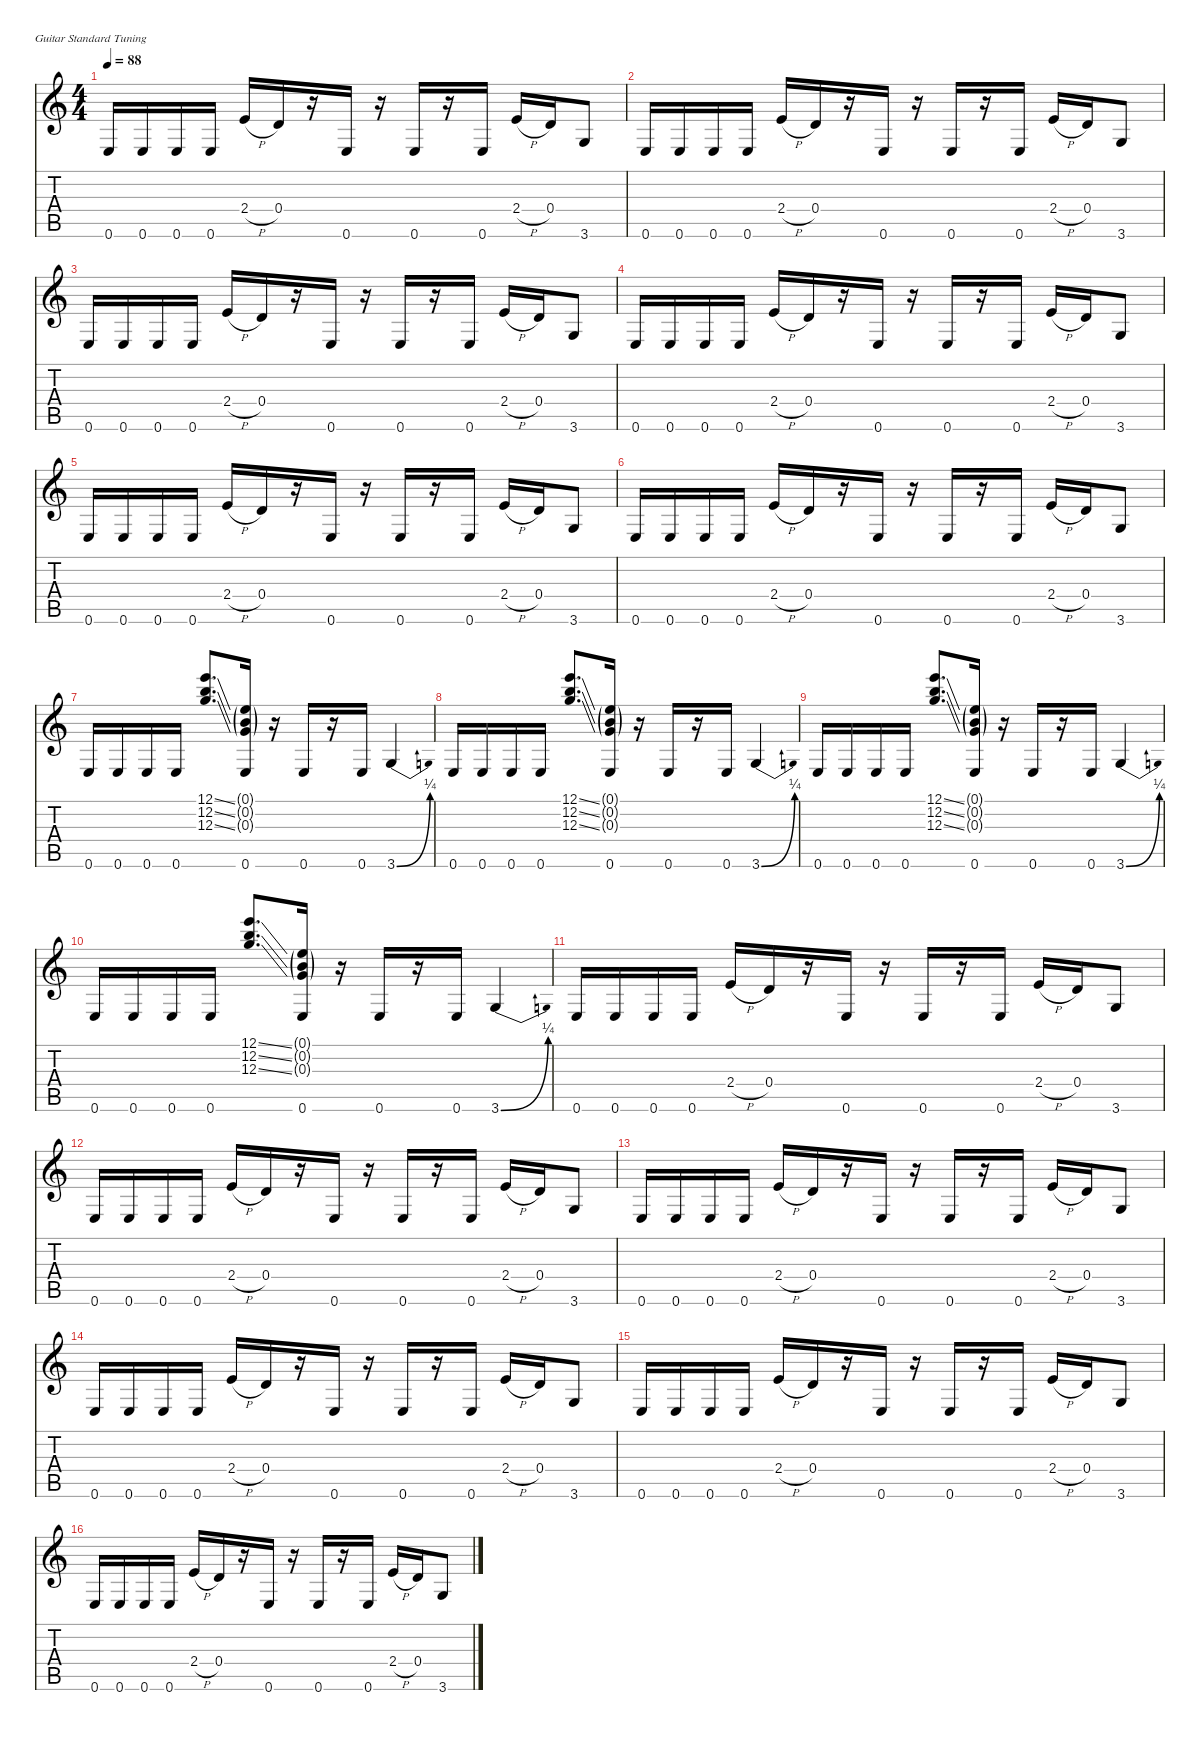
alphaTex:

\defaultSystemsLayout 4
\hideDynamics
\bracketExtendMode nobrackets
\singleTrackTrackNamePolicy hidden
\multiTrackTrackNamePolicy hidden
\firstSystemTrackNameMode fullname
\firstSystemTrackNameOrientation horizontal
\otherSystemsTrackNameOrientation horizontal
\track ("Guitar" "dist.guit.") {instrument distortionguitar}
\staff {score tabs}
\tuning (E4 B3 G3 D3 A2 E2)
\ts (4 4)
\tempo 88
\clef g2
\ks c
0.6.16{dy fff beam Up} 0.6.16{beam Up} 0.6.16{beam Up} 0.6.16{beam Up} 2.4{h}.16{beam Up} 0.4.16{beam Up} r.16{beam Up} 0.6.16{beam Up} r.16{beam Up} 0.6.16{beam Up} r.16{beam Up} 0.6.16{beam Up} 2.4{h}.16{beam Up} 0.4.16{beam Up} 3.6.8{beam Up} |
0.6.16{beam Up} 0.6.16{beam Up} 0.6.16{beam Up} 0.6.16{beam Up} 2.4{h}.16{beam Up} 0.4.16{beam Up} r.16{beam Up} 0.6.16{beam Up} r.16{beam Up} 0.6.16{beam Up} r.16{beam Up} 0.6.16{beam Up} 2.4{h}.16{beam Up} 0.4.16{beam Up} 3.6.8{beam Up} |
0.6.16{beam Up} 0.6.16{beam Up} 0.6.16{beam Up} 0.6.16{beam Up} 2.4{h}.16{beam Up} 0.4.16{beam Up} r.16{beam Up} 0.6.16{beam Up} r.16{beam Up} 0.6.16{beam Up} r.16{beam Up} 0.6.16{beam Up} 2.4{h}.16{beam Up} 0.4.16{beam Up} 3.6.8{beam Up} |
0.6.16{beam Up} 0.6.16{beam Up} 0.6.16{beam Up} 0.6.16{beam Up} 2.4{h}.16{beam Up} 0.4.16{beam Up} r.16{beam Up} 0.6.16{beam Up} r.16{beam Up} 0.6.16{beam Up} r.16{beam Up} 0.6.16{beam Up} 2.4{h}.16{beam Up} 0.4.16{beam Up} 3.6.8{beam Up} |
0.6.16{beam Up} 0.6.16{beam Up} 0.6.16{beam Up} 0.6.16{beam Up} 2.4{h}.16{beam Up} 0.4.16{beam Up} r.16{beam Up} 0.6.16{beam Up} r.16{beam Up} 0.6.16{beam Up} r.16{beam Up} 0.6.16{beam Up} 2.4{h}.16{beam Up} 0.4.16{beam Up} 3.6.8{beam Up} |
0.6.16{beam Up} 0.6.16{beam Up} 0.6.16{beam Up} 0.6.16{beam Up} 2.4{h}.16{beam Up} 0.4.16{beam Up} r.16{beam Up} 0.6.16{beam Up} r.16{beam Up} 0.6.16{beam Up} r.16{beam Up} 0.6.16{beam Up} 2.4{h}.16{beam Up} 0.4.16{beam Up} 3.6.8{beam Up} |
0.6.16{beam Up} 0.6.16{beam Up} 0.6.16{beam Up} 0.6.16{beam Up} (12.1{ss} 12.2{ss} 12.3{ss}).8{d beam Up} (0.1{g} 0.2{g} 0.3{g} 0.6).16{beam Up} r.16{beam Up} 0.6.16{beam Up} r.16{beam Up} 0.6.16{beam Up} 3.6{be (bend 0 0 30 1)}.4{beam Up} |
0.6.16{beam Up} 0.6.16{beam Up} 0.6.16{beam Up} 0.6.16{beam Up} (12.1{ss} 12.2{ss} 12.3{ss}).8{d beam Up} (0.1{g} 0.2{g} 0.3{g} 0.6).16{beam Up} r.16{beam Up} 0.6.16{beam Up} r.16{beam Up} 0.6.16{beam Up} 3.6{be (bend 0 0 30 1)}.4{beam Up} |
0.6.16{beam Up} 0.6.16{beam Up} 0.6.16{beam Up} 0.6.16{beam Up} (12.1{ss} 12.2{ss} 12.3{ss}).8{d beam Up} (0.1{g} 0.2{g} 0.3{g} 0.6).16{beam Up} r.16{beam Up} 0.6.16{beam Up} r.16{beam Up} 0.6.16{beam Up} 3.6{be (bend 0 0 30 1)}.4{beam Up} |
0.6.16{beam Up} 0.6.16{beam Up} 0.6.16{beam Up} 0.6.16{beam Up} (12.1{ss} 12.2{ss} 12.3{ss}).8{d beam Up} (0.1{g} 0.2{g} 0.3{g} 0.6).16{beam Up} r.16{beam Up} 0.6.16{beam Up} r.16{beam Up} 0.6.16{beam Up} 3.6{be (bend 0 0 30 1)}.4{beam Up} |
0.6.16{beam Up} 0.6.16{beam Up} 0.6.16{beam Up} 0.6.16{beam Up} 2.4{h}.16{beam Up} 0.4.16{beam Up} r.16{beam Up} 0.6.16{beam Up} r.16{beam Up} 0.6.16{beam Up} r.16{beam Up} 0.6.16{beam Up} 2.4{h}.16{beam Up} 0.4.16{beam Up} 3.6.8{beam Up} |
0.6.16{beam Up} 0.6.16{beam Up} 0.6.16{beam Up} 0.6.16{beam Up} 2.4{h}.16{beam Up} 0.4.16{beam Up} r.16{beam Up} 0.6.16{beam Up} r.16{beam Up} 0.6.16{beam Up} r.16{beam Up} 0.6.16{beam Up} 2.4{h}.16{beam Up} 0.4.16{beam Up} 3.6.8{beam Up} |
0.6.16{beam Up} 0.6.16{beam Up} 0.6.16{beam Up} 0.6.16{beam Up} 2.4{h}.16{beam Up} 0.4.16{beam Up} r.16{beam Up} 0.6.16{beam Up} r.16{beam Up} 0.6.16{beam Up} r.16{beam Up} 0.6.16{beam Up} 2.4{h}.16{beam Up} 0.4.16{beam Up} 3.6.8{beam Up} |
0.6.16{beam Up} 0.6.16{beam Up} 0.6.16{beam Up} 0.6.16{beam Up} 2.4{h}.16{beam Up} 0.4.16{beam Up} r.16{beam Up} 0.6.16{beam Up} r.16{beam Up} 0.6.16{beam Up} r.16{beam Up} 0.6.16{beam Up} 2.4{h}.16{beam Up} 0.4.16{beam Up} 3.6.8{beam Up} |
0.6.16{beam Up} 0.6.16{beam Up} 0.6.16{beam Up} 0.6.16{beam Up} 2.4{h}.16{beam Up} 0.4.16{beam Up} r.16{beam Up} 0.6.16{beam Up} r.16{beam Up} 0.6.16{beam Up} r.16{beam Up} 0.6.16{beam Up} 2.4{h}.16{beam Up} 0.4.16{beam Up} 3.6.8{beam Up} |
0.6.16{beam Up} 0.6.16{beam Up} 0.6.16{beam Up} 0.6.16{beam Up} 2.4{h}.16{beam Up} 0.4.16{beam Up} r.16{beam Up} 0.6.16{beam Up} r.16{beam Up} 0.6.16{beam Up} r.16{beam Up} 0.6.16{beam Up} 2.4{h}.16{beam Up} 0.4.16{beam Up} 3.6.8{beam Up}
